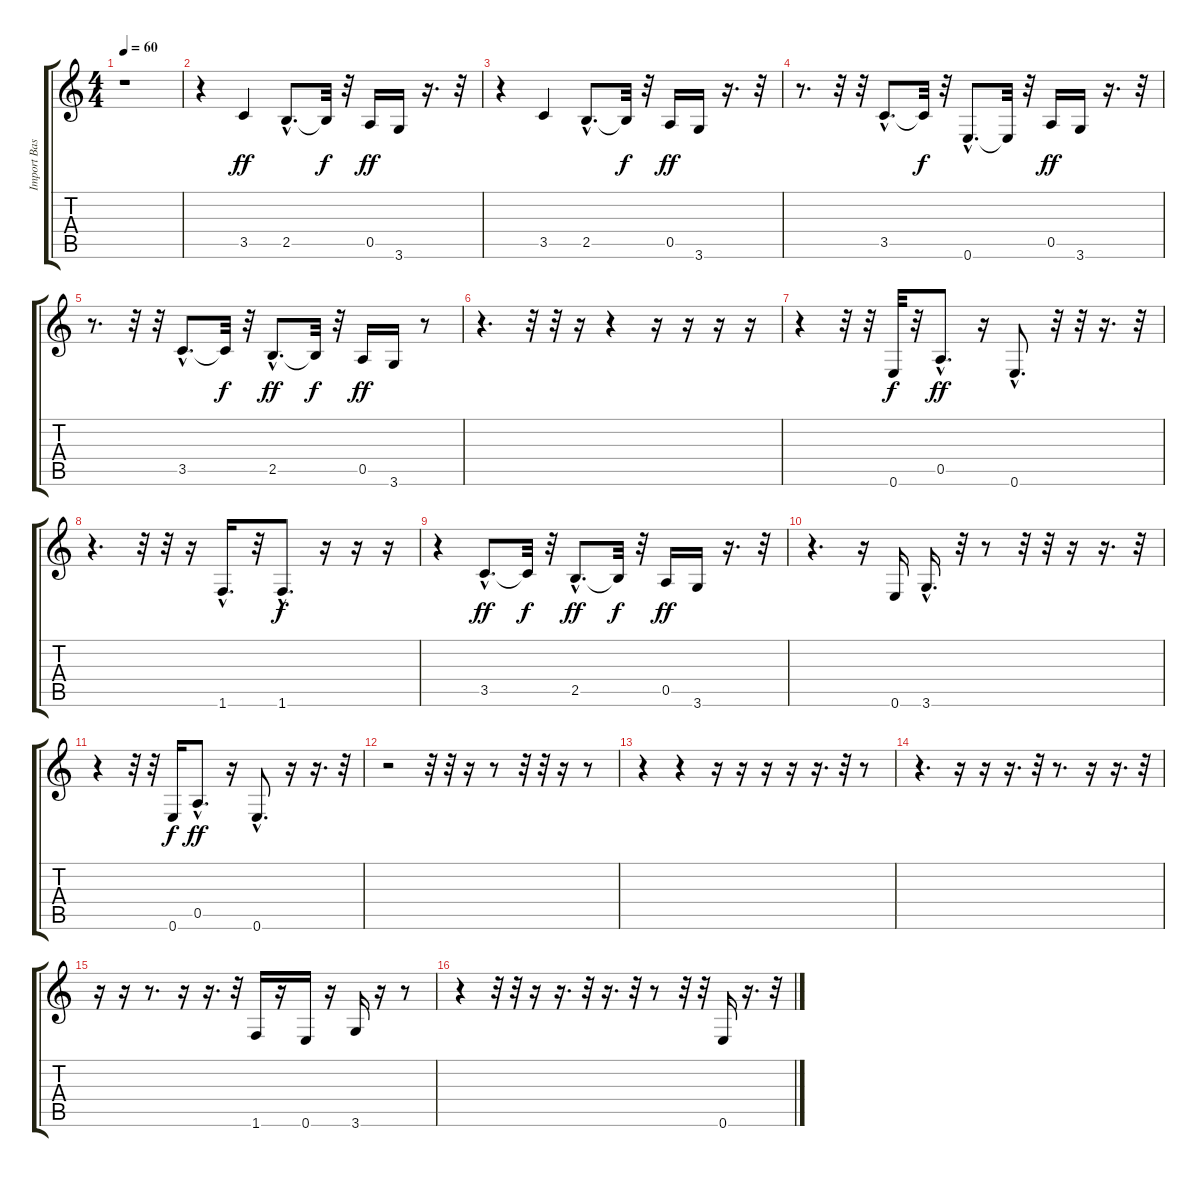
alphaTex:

\track ("Import Bass" "Import Bas") {instrument fretlessbass}
\staff {score tabs}
\tuning (E4 B3 G3 D3 A2 E2) {hide}
\ts (4 4)
\tempo 60
\clef g2
\ks c
r.1{dy ff instrument fretlessbass} |
r.4{balance 8} 3.5.4 2.5{hac}.8{d} 2.5{t}.32{dy f} r.32 0.5.16{dy ff} 3.6.16 r.16{d} r.32 |
r.4 3.5.4 2.5{hac}.8{d} 2.5{t}.32{dy f} r.32 0.5.16{dy ff} 3.6.16 r.16{d} r.32 |
r.8{d} r.32 r.32 3.5{hac}.8{d} 3.5{t}.32{dy f} r.32 0.6{hac}.8{d} 0.6{t}.32 r.32 0.5.16{dy ff} 3.6.16 r.16{d} r.32 |
r.8{d} r.32 r.32 3.5{hac}.8{d} 3.5{t}.32{dy f} r.32 2.5{hac}.8{d dy ff} 2.5{t}.32{dy f} r.32 0.5.16{dy ff} 3.6.16 r.8 |
r.4{d} r.32 r.32 r.16 r.4 r.16 r.16 r.16 r.16 |
r.4 r.32 r.32 0.6.32{dy f} r.32 0.5{hac}.8{d dy ff} r.16 0.6{hac}.8{d} r.32 r.32 r.16{d} r.32 |
r.4{d} r.32 r.32 r.16 1.6{hac}.16{d} r.32 1.6{hac}.8{d dy f} r.16 r.16 r.16 |
r.4 3.5{hac}.8{d dy ff} 3.5{t}.32{dy f} r.32 2.5{hac}.8{d dy ff} 2.5{t}.32{dy f} r.32 0.5.16{dy ff} 3.6.16 r.16{d} r.32 |
r.4{d} r.16 0.6.16 3.6{hac}.16{d} r.32 r.8 r.32 r.32 r.16 r.16{d} r.32 |
r.4 r.32 r.32 0.6.16{dy f} 0.5{hac}.8{d dy ff} r.16 0.6{hac}.8{d} r.16 r.16{d} r.32 |
r.2 r.32 r.32 r.16 r.8 r.32 r.32 r.16 r.8 |
r.4 r.4 r.16 r.16 r.16 r.16 r.16{d} r.32 r.8 |
r.4{d} r.16 r.16 r.16{d} r.32 r.8{d} r.16 r.16{d} r.32 |
r.16 r.16 r.8{d} r.16 r.16{d} r.32 1.6.16 r.16 0.6.16 r.16 3.6.16 r.16 r.8 |
r.4 r.32 r.32 r.16 r.16{d} r.32 r.16{d} r.32 r.8 r.32 r.32 0.6.16 r.16{d} r.32
